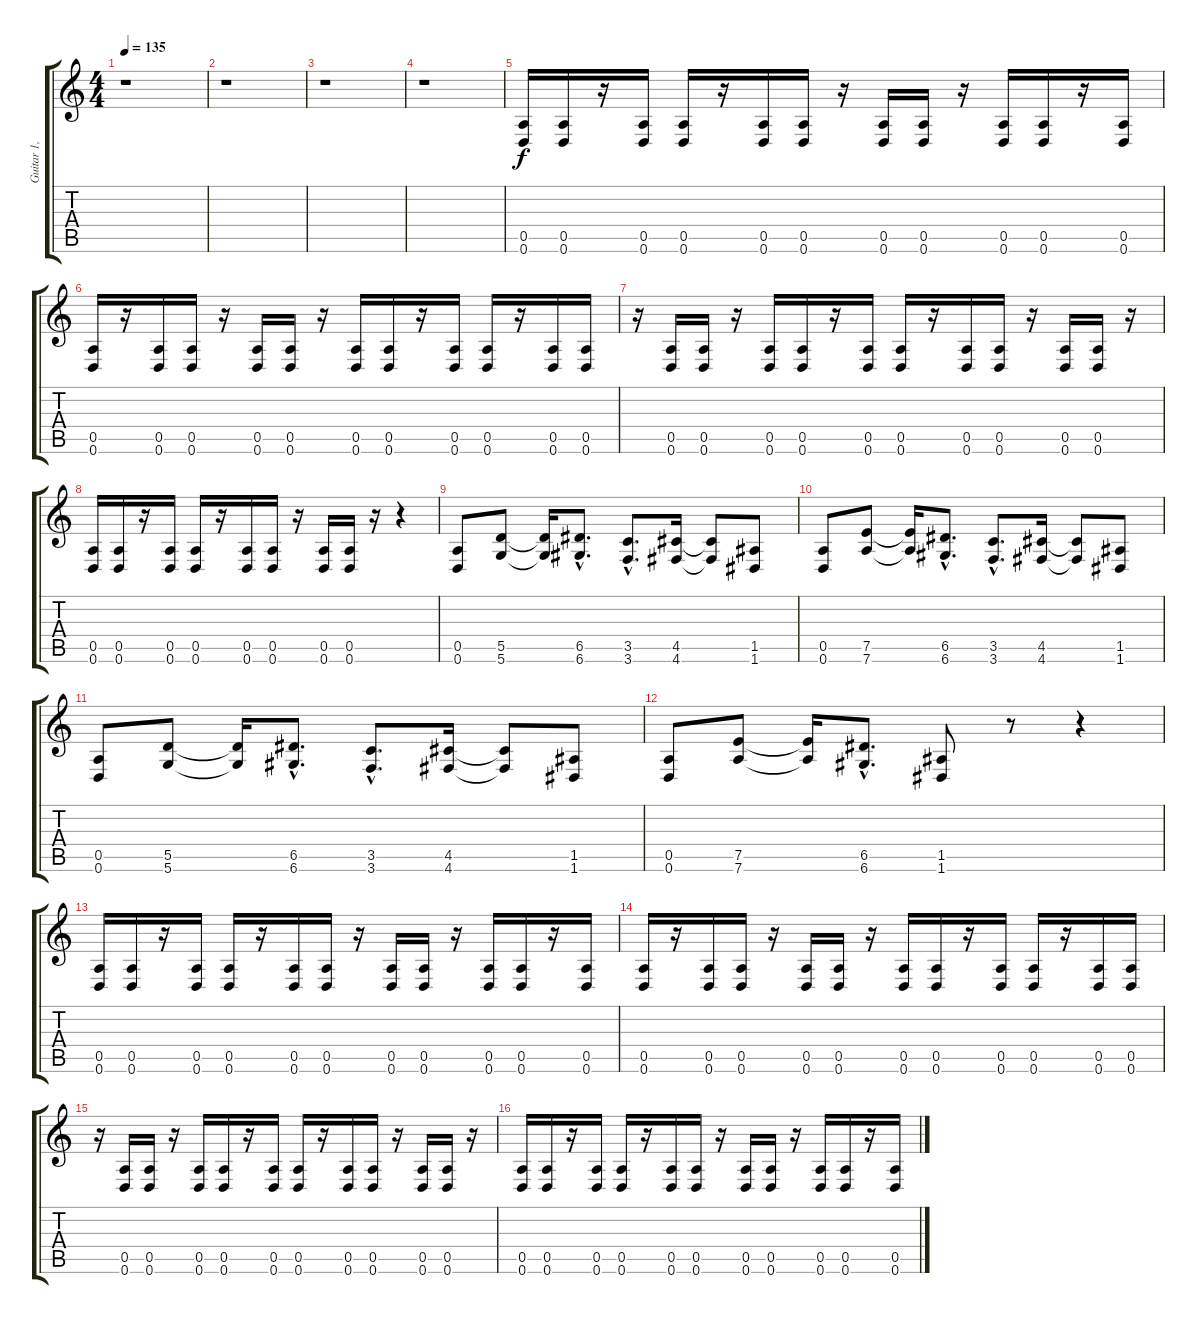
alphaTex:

\track ("Guitar 1, Dime" "Guitar 1, ") {instrument overdrivenguitar}
\staff {score tabs}
\tuning (E4 B3 G3 D3 A2 D2) {hide}
\ts (4 4)
\tempo 135
\clef g2
\ks c
r.1{dy f instrument overdrivenguitar} |
r.1 |
r.1 |
r.1 |
(0.5 0.6).16 (0.5 0.6).16 r.16 (0.5 0.6).16 (0.5 0.6).16 r.16 (0.5 0.6).16 (0.5 0.6).16 r.16 (0.5 0.6).16 (0.5 0.6).16 r.16 (0.5 0.6).16 (0.5 0.6).16 r.16 (0.5 0.6).16 |
(0.5 0.6).16 r.16 (0.5 0.6).16 (0.5 0.6).16 r.16 (0.5 0.6).16 (0.5 0.6).16 r.16 (0.5 0.6).16 (0.5 0.6).16 r.16 (0.5 0.6).16 (0.5 0.6).16 r.16 (0.5 0.6).16 (0.5 0.6).16 |
r.16 (0.5 0.6).16 (0.5 0.6).16 r.16 (0.5 0.6).16 (0.5 0.6).16 r.16 (0.5 0.6).16 (0.5 0.6).16 r.16 (0.5 0.6).16 (0.5 0.6).16 r.16 (0.5 0.6).16 (0.5 0.6).16 r.16 |
(0.5 0.6).16 (0.5 0.6).16 r.16 (0.5 0.6).16 (0.5 0.6).16 r.16 (0.5 0.6).16 (0.5 0.6).16 r.16 (0.5 0.6).16 (0.5 0.6).16 r.16 r.4 |
(0.5 0.6).8 (5.5 5.6).8 (5.5{t} 5.6{t}).16 (6.5{hac} 6.6{hac}).8{d} (3.5{hac} 3.6{hac}).8{d} (4.5 4.6).16 (4.5{t} 4.6{t}).8 (1.5 1.6).8 |
(0.5 0.6).8 (7.5 7.6).8 (7.5{t} 7.6{t}).16 (6.5{hac} 6.6{hac}).8{d} (3.5{hac} 3.6{hac}).8{d} (4.5 4.6).16 (4.5{t} 4.6{t}).8 (1.5 1.6).8 |
(0.5 0.6).8 (5.5 5.6).8 (5.5{t} 5.6{t}).16 (6.5{hac} 6.6{hac}).8{d} (3.5{hac} 3.6{hac}).8{d} (4.5 4.6).16 (4.5{t} 4.6{t}).8 (1.5 1.6).8 |
(0.5 0.6).8 (7.5 7.6).8 (7.5{t} 7.6{t}).16 (6.5{hac} 6.6{hac}).8{d} (1.5 1.6).8 r.8 r.4 |
(0.5 0.6).16 (0.5 0.6).16 r.16 (0.5 0.6).16 (0.5 0.6).16 r.16 (0.5 0.6).16 (0.5 0.6).16 r.16 (0.5 0.6).16 (0.5 0.6).16 r.16 (0.5 0.6).16 (0.5 0.6).16 r.16 (0.5 0.6).16 |
(0.5 0.6).16 r.16 (0.5 0.6).16 (0.5 0.6).16 r.16 (0.5 0.6).16 (0.5 0.6).16 r.16 (0.5 0.6).16 (0.5 0.6).16 r.16 (0.5 0.6).16 (0.5 0.6).16 r.16 (0.5 0.6).16 (0.5 0.6).16 |
r.16 (0.5 0.6).16 (0.5 0.6).16 r.16 (0.5 0.6).16 (0.5 0.6).16 r.16 (0.5 0.6).16 (0.5 0.6).16 r.16 (0.5 0.6).16 (0.5 0.6).16 r.16 (0.5 0.6).16 (0.5 0.6).16 r.16 |
(0.5 0.6).16 (0.5 0.6).16 r.16 (0.5 0.6).16 (0.5 0.6).16 r.16 (0.5 0.6).16 (0.5 0.6).16 r.16 (0.5 0.6).16 (0.5 0.6).16 r.16 (0.5 0.6).16 (0.5 0.6).16 r.16 (0.5 0.6).16
